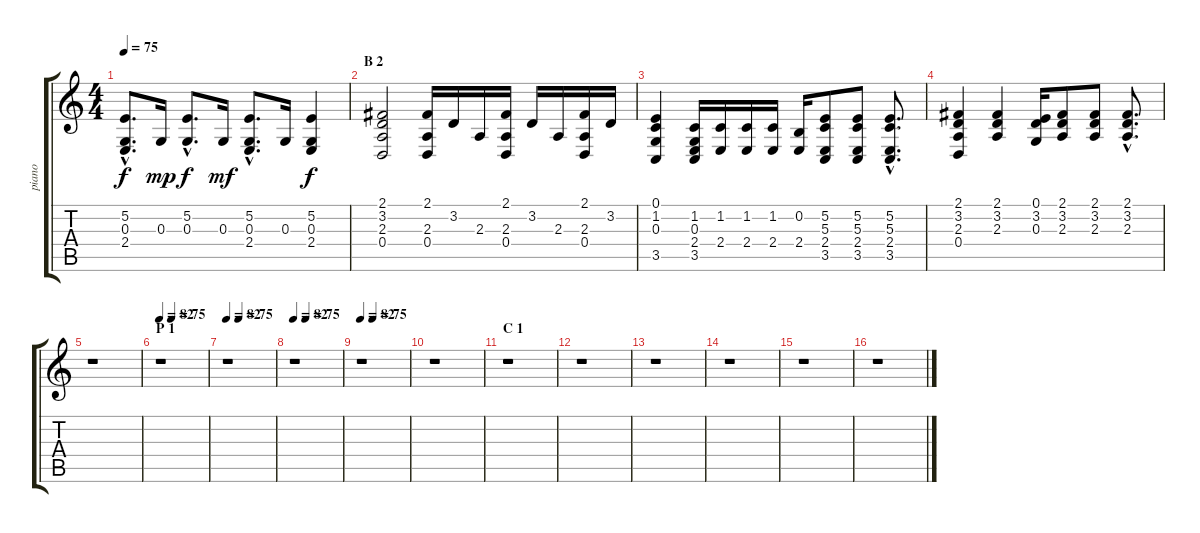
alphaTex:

\track ("piano" "piano") {instrument brightacousticpiano}
\staff {score tabs}
\tuning (E4 B3 G3 D3 A2 E2) {hide}
\ts (4 4)
\tempo 75
\clef g2
\ks c
(5.2{hac} 0.3{hac} 2.4{hac}).8{d dy f} 0.3.16{dy mp} (5.2{hac} 0.3{hac}).8{d dy f} 0.3.16{dy mf} (5.2{hac} 0.3{hac} 2.4{hac}).8{d} 0.3.16 (5.2 0.3 2.4).4{dy f} |
\section ("" "B 2")
(2.1 3.2 2.3 0.4).2{balance 3} (2.1 2.3 0.4).16 3.2.16 2.3.16 (2.1 2.3 0.4).16 3.2.16 2.3.16 (2.1 2.3 0.4).16 3.2.16 |
(0.1 1.2 0.3 3.5).4 (1.2 0.3 2.4 3.5).16 (1.2 2.4).16 (1.2 2.4).16 (1.2 2.4).16 (0.2 2.4).16 (5.2 5.3 2.4 3.5).8 (5.2 5.3 2.4 3.5).8 (5.2{hac} 5.3{hac} 2.4{hac} 3.5{hac}).8{d} |
(2.1 3.2 2.3 0.4).4 (2.1 3.2 2.3).4 (0.1 3.2 0.3).16 (2.1 3.2 2.3).8 (2.1 3.2 2.3).8 (2.1{hac} 3.2{hac} 2.3{hac}).8{d} |
r.1 |
\section ("" "P 1")
\tempo 82
\tempo (75 0.25)
r.1 |
\tempo 82
\tempo (75 0.25)
r.1 |
\tempo 82
\tempo (75 0.25)
r.1 |
\tempo 82
\tempo (75 0.25)
r.1 |
r.1 |
\section ("" "C 1")
r.1 |
r.1 |
r.1 |
r.1 |
r.1 |
r.1
